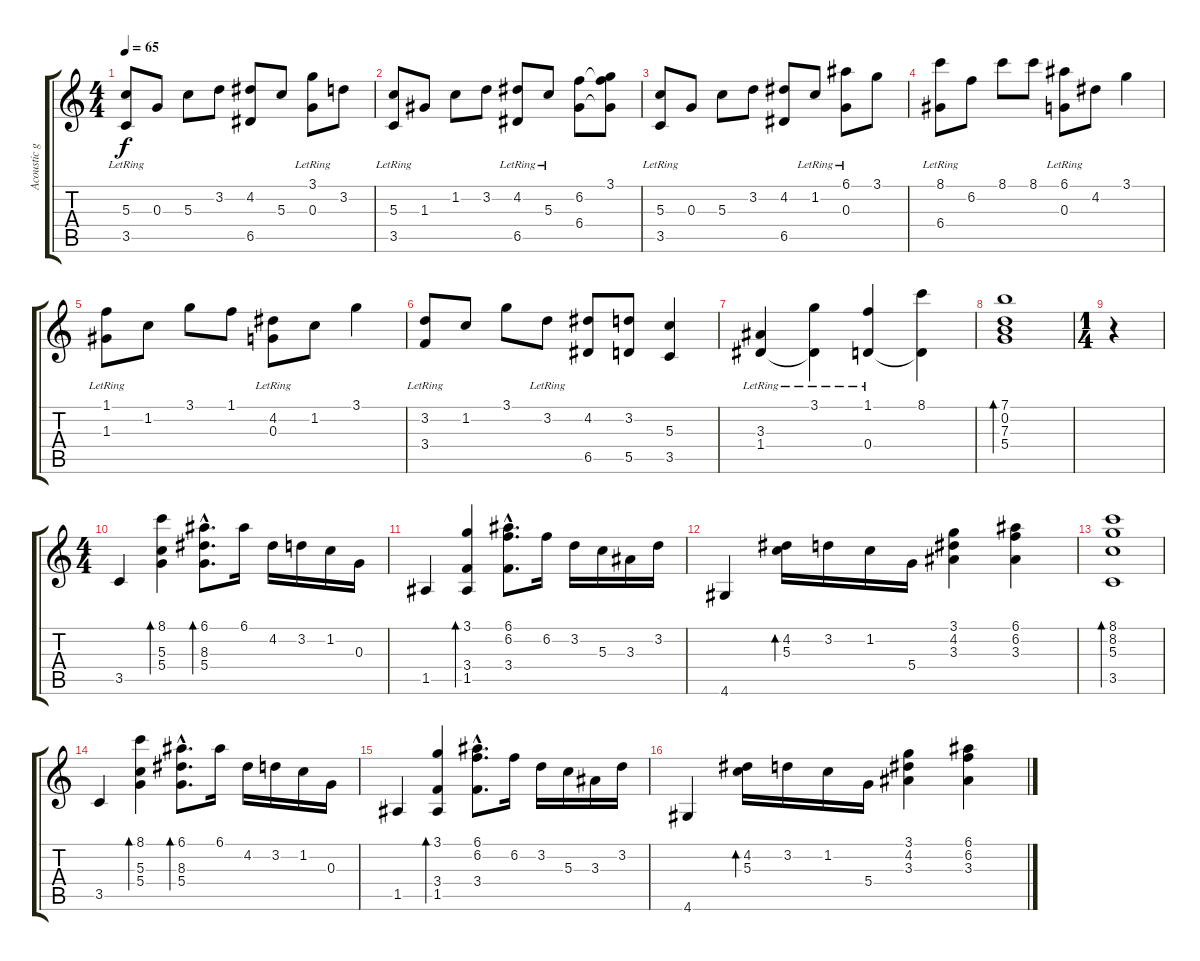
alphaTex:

\track ("Acoustic guitar " "Acoustic g") {instrument acousticguitarnylon}
\staff {score tabs}
\tuning (E4 B3 G3 D3 A2 E2) {hide}
\ts (4 4)
\tempo 65
\clef g2
\ks c
(5.3 3.5{lr}).8{dy f instrument acousticguitarnylon} 0.3.8 5.3.8 3.2.8 (4.2 6.5).8 5.3.8 (3.1{lr} 0.3).8 3.2.8 |
(5.3 3.5{lr}).8 1.3.8 1.2.8 3.2.8 (4.2 6.5{lr}).8 5.3{lr}.8 (6.2 6.4).8 (3.1 6.2{t} 6.4{t}).8 |
(5.3 3.5{lr}).8 0.3.8 5.3.8 3.2.8 (4.2 6.5).8 1.2{lr}.8 (6.1{lr} 0.3).8 3.1.8 |
(8.1 6.4{lr}).8 6.2.8 8.1.8 8.1.8 (6.1 0.3{lr}).8 4.2.8 3.1.4 |
(1.1 1.3{lr}).8 1.2.8 3.1.8 1.1.8 (4.2 0.3{lr}).8 1.2.8 3.1.4 |
(3.2 3.4{lr}).8 1.2.8 3.1.8 3.2{lr}.8 (4.2 6.5).8 (3.2 5.5).8 (5.3 3.5).4 |
(3.3{lr} 1.4).4 (3.1{lr} 1.4{t}).4 (1.1{lr} 0.4{lr}).4 (8.1 0.4{t}).4 |
(7.1 0.2 7.3 5.4).1{bd 480} |
\ts (1 4)
r.4 |
\ts (4 4)
3.5.4 (8.1 5.3 5.4).4{bd 120} (6.1{hac} 8.3{hac} 5.4{hac}).8{d bd 60} 6.1.16 4.2.16 3.2.16 1.2.16 0.3.16 |
1.5.4 (3.1 3.4 1.5).4{bd 60} (6.1{hac} 6.2{hac} 3.4{hac}).8{d} 6.2.16 3.2.16 5.3.16 3.3.16 3.2.16 |
4.6.4 (4.2 5.3).16{bd 480} 3.2.16 1.2.16 5.4.16 (3.1 4.2 3.3).4 (6.1 6.2 3.3).4 |
(8.1 8.2 5.3 3.5).1{bd 240} |
3.5.4 (8.1 5.3 5.4).4{bd 120} (6.1{hac} 8.3{hac} 5.4{hac}).8{d bd 60} 6.1.16 4.2.16 3.2.16 1.2.16 0.3.16 |
1.5.4 (3.1 3.4 1.5).4{bd 60} (6.1{hac} 6.2{hac} 3.4{hac}).8{d} 6.2.16 3.2.16 5.3.16 3.3.16 3.2.16 |
4.6.4 (4.2 5.3).16{bd 480} 3.2.16 1.2.16 5.4.16 (3.1 4.2 3.3).4 (6.1 6.2 3.3).4
